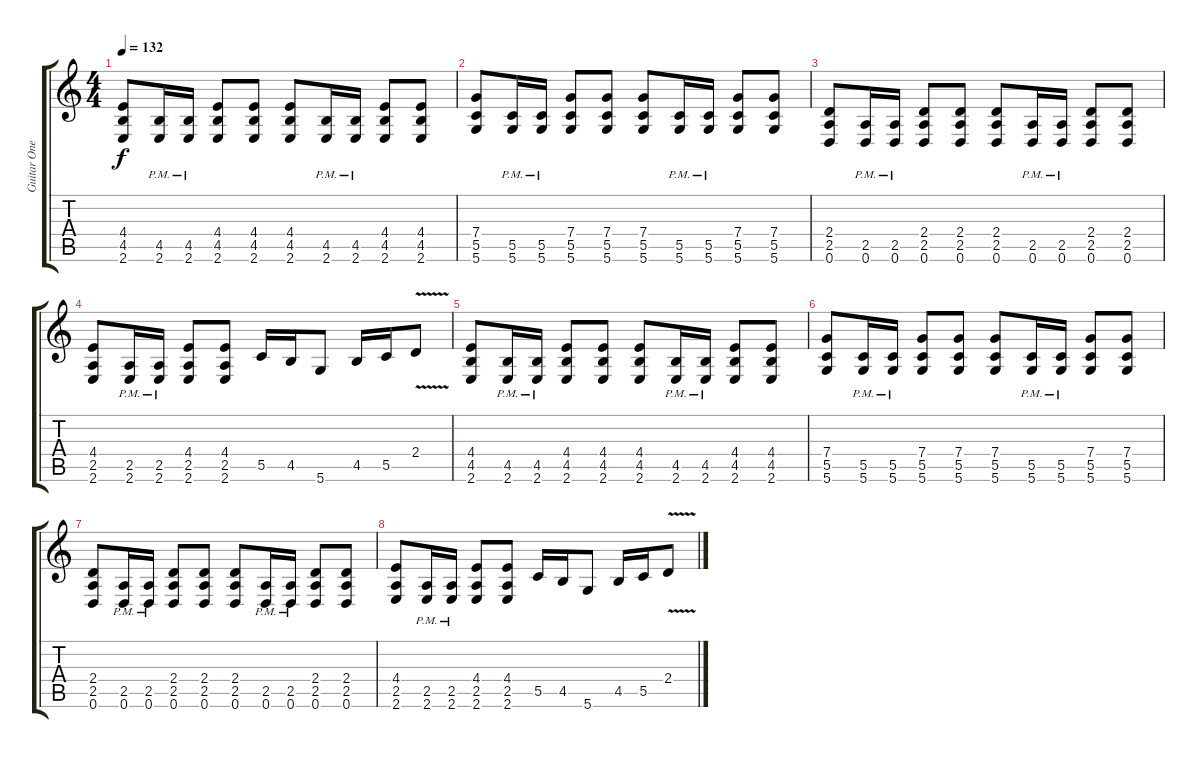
\track ("Guitar One" "Guitar One") {instrument overdrivenguitar}
\staff {score tabs}
\tuning (D4 A3 F3 C3 G2 D2) {hide}
\ts (4 4)
\tempo 132
\clef g2
\ks c
(4.4 4.5 2.6).8{dy f} (4.5{pm} 2.6{pm}).16 (4.5{pm} 2.6{pm}).16 (4.4 4.5 2.6).8 (4.4 4.5 2.6).8 (4.4 4.5 2.6).8 (4.5{pm} 2.6{pm}).16 (4.5{pm} 2.6{pm}).16 (4.4 4.5 2.6).8 (4.4 4.5 2.6).8 |
(7.4 5.5 5.6).8 (5.5{pm} 5.6{pm}).16 (5.5{pm} 5.6{pm}).16 (7.4 5.5 5.6).8 (7.4 5.5 5.6).8 (7.4 5.5 5.6).8 (5.5{pm} 5.6{pm}).16 (5.5{pm} 5.6{pm}).16 (7.4 5.5 5.6).8 (7.4 5.5 5.6).8 |
(2.4 2.5 0.6).8 (2.5{pm} 0.6{pm}).16 (2.5{pm} 0.6{pm}).16 (2.4 2.5 0.6).8 (2.4 2.5 0.6).8 (2.4 2.5 0.6).8 (2.5{pm} 0.6{pm}).16 (2.5{pm} 0.6{pm}).16 (2.4 2.5 0.6).8 (2.4 2.5 0.6).8 |
(4.4 2.5 2.6).8 (2.5{pm} 2.6{pm}).16 (2.5{pm} 2.6{pm}).16 (4.4 2.5 2.6).8 (4.4 2.5 2.6).8 5.5.16 4.5.16 5.6.8 4.5.16 5.5.16 2.4{v}.8 |
(4.4 4.5 2.6).8 (4.5{pm} 2.6{pm}).16 (4.5{pm} 2.6{pm}).16 (4.4 4.5 2.6).8 (4.4 4.5 2.6).8 (4.4 4.5 2.6).8 (4.5{pm} 2.6{pm}).16 (4.5{pm} 2.6{pm}).16 (4.4 4.5 2.6).8 (4.4 4.5 2.6).8 |
(7.4 5.5 5.6).8 (5.5{pm} 5.6{pm}).16 (5.5{pm} 5.6{pm}).16 (7.4 5.5 5.6).8 (7.4 5.5 5.6).8 (7.4 5.5 5.6).8 (5.5{pm} 5.6{pm}).16 (5.5{pm} 5.6{pm}).16 (7.4 5.5 5.6).8 (7.4 5.5 5.6).8 |
(2.4 2.5 0.6).8 (2.5{pm} 0.6{pm}).16 (2.5{pm} 0.6{pm}).16 (2.4 2.5 0.6).8 (2.4 2.5 0.6).8 (2.4 2.5 0.6).8 (2.5{pm} 0.6{pm}).16 (2.5{pm} 0.6{pm}).16 (2.4 2.5 0.6).8 (2.4 2.5 0.6).8 |
(4.4 2.5 2.6).8 (2.5{pm} 2.6{pm}).16 (2.5{pm} 2.6{pm}).16 (4.4 2.5 2.6).8 (4.4 2.5 2.6).8 5.5.16 4.5.16 5.6.8 4.5.16 5.5.16 2.4{v}.8
